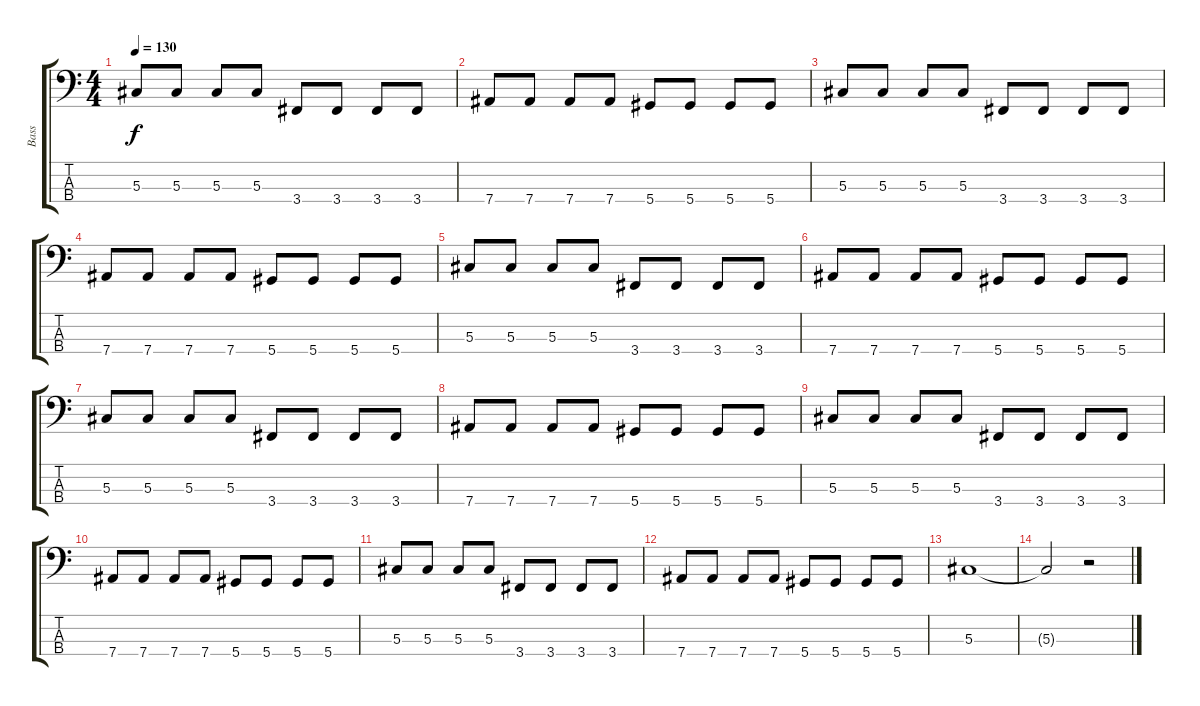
\track ("Bass" "Bass") {instrument electricbasspick}
\staff {score tabs}
\tuning (Gb2 Db2 Ab1 Eb1) {hide}
\ts (4 4)
\tempo 130
\clef f4
\ks c
5.3.8{dy f} 5.3.8 5.3.8 5.3.8 3.4.8 3.4.8 3.4.8 3.4.8 |
7.4.8 7.4.8 7.4.8 7.4.8 5.4.8 5.4.8 5.4.8 5.4.8 |
5.3.8 5.3.8 5.3.8 5.3.8 3.4.8 3.4.8 3.4.8 3.4.8 |
7.4.8 7.4.8 7.4.8 7.4.8 5.4.8 5.4.8 5.4.8 5.4.8 |
5.3.8 5.3.8 5.3.8 5.3.8 3.4.8 3.4.8 3.4.8 3.4.8 |
7.4.8 7.4.8 7.4.8 7.4.8 5.4.8 5.4.8 5.4.8 5.4.8 |
5.3.8 5.3.8 5.3.8 5.3.8 3.4.8 3.4.8 3.4.8 3.4.8 |
7.4.8 7.4.8 7.4.8 7.4.8 5.4.8 5.4.8 5.4.8 5.4.8 |
5.3.8 5.3.8 5.3.8 5.3.8 3.4.8 3.4.8 3.4.8 3.4.8 |
7.4.8 7.4.8 7.4.8 7.4.8 5.4.8 5.4.8 5.4.8 5.4.8 |
5.3.8 5.3.8 5.3.8 5.3.8 3.4.8 3.4.8 3.4.8 3.4.8 |
7.4.8 7.4.8 7.4.8 7.4.8 5.4.8 5.4.8 5.4.8 5.4.8 |
5.3.1 |
5.3{t}.2 r.2
